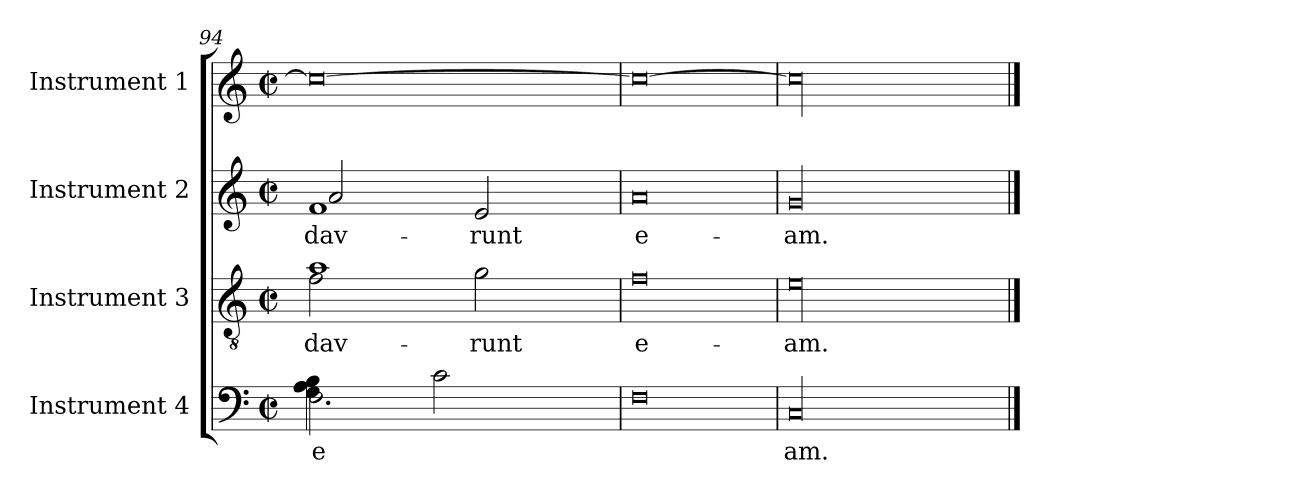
**kern	**text	**kern	**text	**kern	**text	**kern	**text
*part4	*part4	*part3	*part3	*part2	*part2	*part1	*part1
*staff4	*staff4	*staff3	*staff3	*staff2	*staff2	*staff1	*staff1
*I"Instrument 4	*	*I"Instrument 3	*	*I"Instrument 2	*	*I"Instrument 1	*
*clefF4	*	*clefGv2	*	*clefG2	*	*clefG2	*
*k[]	*	*k[]	*	*k[]	*	*k[]	*
*C:	*	*C:	*	*C:	*	*C:	*
*M2/2	*	*M2/2	*	*M2/2	*	*M2/2	*
*met(c|)	*	*met(c|)	*	*met(c|)	*	*met(c|)	*
=94	=94	=94	=94	=94	=94	=94	=94
*^	*	*	*	*	*	*	*
!	!	!LO:LY:b:cj	!	!LO:LY:b:cj	!	!LO:LY:b:cj	!	!LO:LY:b:cj
*	*	*	*^	*	*^	*	*	*
2.F\	4A\ 4G\ 4B\	e-	1a	2f\	-dav-	1f	2a/	-dav-	0cc_>	.
.	2.ryy	.	.	.	.	.	.	.	.	.
.	.	.	.	2ryy	.	.	2ryy	.	.	.
!	!	!LO:LY:b:cj	!	!	!	!	!	!	!	!
2c\	.	--	.	.	.	.	.	.	.	.
!	!	!	!	!	!LO:LY:b:cj	!	!	!LO:LY:b:cj	!	!
.	1ryy	.	2g\	1ryy	-runt	2e/	1ryy	-runt	.	.
2.ryy	.	.	.	.	.	.	.	.	.	.
.	.	.	2ryy	.	.	2ryy	.	.	.	.
*v	*v	*	*	*	*	*v	*v	*	*	*
*	*	*v	*v	*	*	*	*	*
=95	=95	=95	=95	=95	=95	=95	=95
!	!LO:LY:b:cj	!	!LO:LY:b:cj	!	!LO:LY:b:cj	!	!LO:LY:b:cj
0F	--	0f	e-	0a	e-	0cc_>	.
=96	=96	=96	=96	=96	=96	=96	=96
!	!LO:LY:b:cj	!	!LO:LY:b:cj	!	!LO:LY:b:cj	!	!LO:LY:b:cj
00C	-am.	00e	-am.	00g	-am.	00cc]	.
==	==	==	==	==	==	==	==
*-	*-	*-	*-	*-	*-	*-	*-
